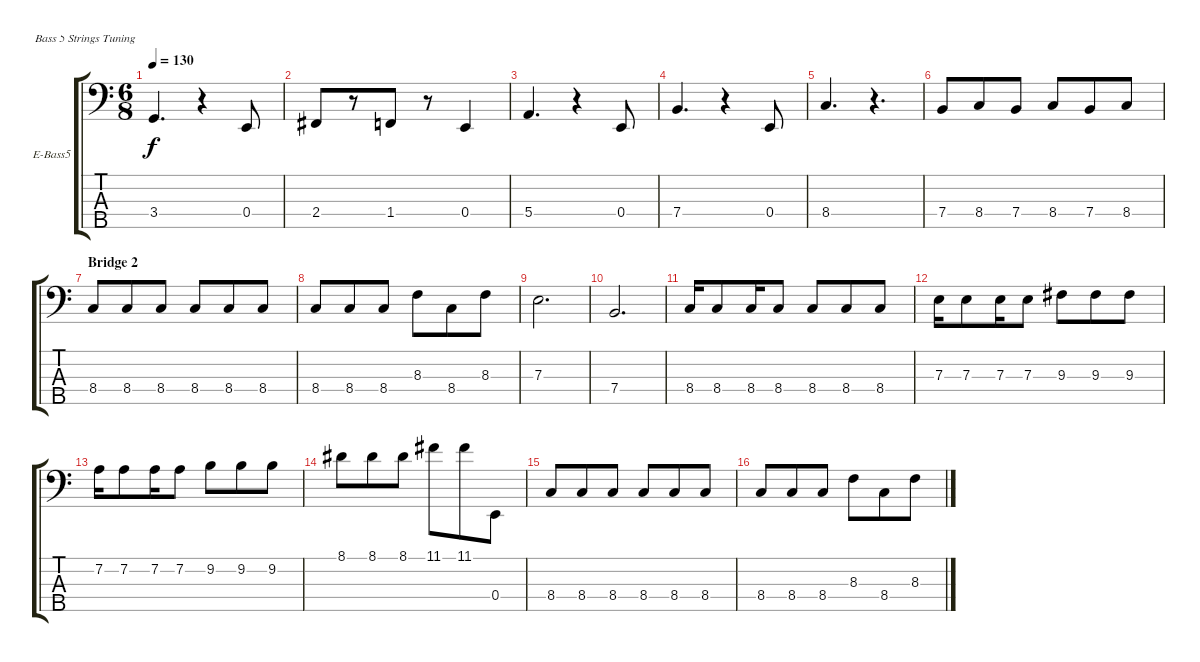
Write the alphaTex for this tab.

\bracketExtendMode groupsimilarinstruments
\firstSystemTrackNameOrientation horizontal
\otherSystemsTrackNameOrientation horizontal
\track ("bass (Andrey Stefnuk)" "E-Bass5") {instrument electricbassfinger}
\staff {score tabs}
\tuning (G2 D2 A1 E1 B0)
\ts (6 8)
\tempo 130
\clef f4
\ks aminor
3.4.4{d dy f} r.4 0.4.8 |
2.4.8 r.8 1.4.8 r.8 0.4.4 |
5.4.4{d} r.4 0.4.8 |
7.4.4{d} r.4 0.4.8 |
8.4.4{d} r.4{d} |
7.4.8 8.4.8 7.4.8 8.4.8 7.4.8 8.4.8 |
\section ("" "Bridge 2")
8.4.8 8.4.8 8.4.8 8.4.8 8.4.8 8.4.8 |
8.4.8 8.4.8 8.4.8 8.3.8 8.4.8 8.3.8 |
7.3.2{d} |
7.4.2{d} |
8.4.16 8.4.8 8.4.16 8.4.8 8.4.8 8.4.8 8.4.8 |
7.3.16 7.3.8 7.3.16 7.3.8 9.3.8 9.3.8 9.3.8 |
7.2.16 7.2.8 7.2.16 7.2.8 9.2.8 9.2.8 9.2.8 |
8.1.8 8.1.8 8.1.8 11.1.8 11.1.8 0.4.8 |
8.4.8 8.4.8 8.4.8 8.4.8 8.4.8 8.4.8 |
8.4.8 8.4.8 8.4.8 8.3.8 8.4.8 8.3.8
